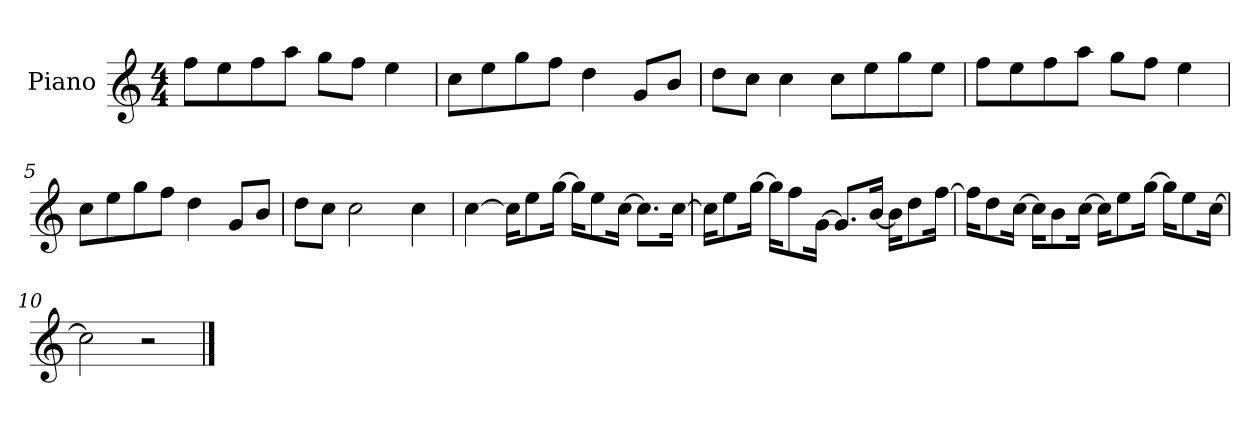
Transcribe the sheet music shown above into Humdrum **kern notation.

**kern
*part1
*staff1
*I"Piano
*I'P-no
*clefG2
*k[]
*M4/4
*MM90
=1
8ff\L
8ee\
8ff\
8aa\J
8gg\L
8ff\J
4ee\
=2
8cc\L
8ee\
8gg\
8ff\J
4dd\
8g/L
8b/J
=3
8dd\L
8cc\J
4cc\
8cc\L
8ee\
8gg\
8ee\J
=4
8ff\L
8ee\
8ff\
8aa\J
8gg\L
8ff\J
4ee\
=5
8cc\L
8ee\
8gg\
8ff\J
4dd\
8g/L
8b/J
=6
8dd\L
8cc\J
2cc\
4cc\
!!LO:LB:g=z
=7
[4cc\
16cc\KL]
8ee\
[16gg\Jk
16gg\KL]
8ee\
[16cc\Jk
8.cc\L]
[16cc\Jk
=8
16cc\KL]
8ee\
[16gg\Jk
16gg\KL]
8ff\
[16g\Jk
8.g/L]
[16b/Jk
16b\KL]
8dd\
[16ff\Jk
=9
16ff\KL]
8dd\
[16cc\Jk
16cc\KL]
8b\
[16cc\Jk
16cc\KL]
8ee\
[16gg\Jk
16gg\KL]
8ee\
[16cc\Jk
=10
2cc\]
2r
==
*-
